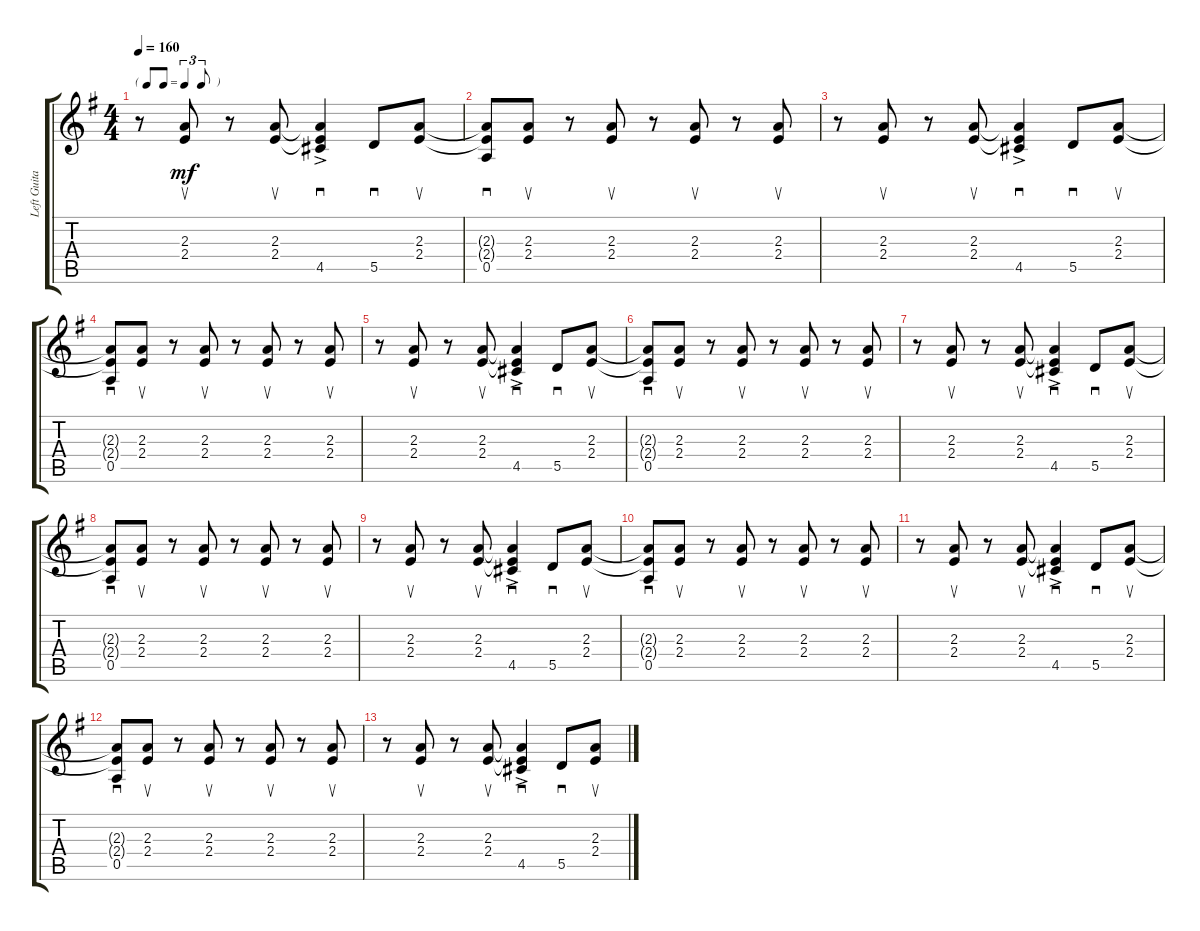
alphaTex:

\track ("Left Guitar" "Left Guita") {instrument distortionguitar}
\staff {score tabs}
\tuning (E4 B3 G3 D3 A2 E2) {hide}
\ts (4 4)
\tf triplet8th
\tempo 160
\clef g2
\ks g
r.8{dy mf} (2.3 2.4).8{su} r.8 (2.3 2.4).8{su} (2.3{t} 2.4{t} 4.5{ac}).4{sd} 5.5.8{sd} (2.3 2.4).8{su} |
(2.3{t} 2.4{t} 0.5).8{sd} (2.3 2.4).8{su} r.8 (2.3 2.4).8{su} r.8 (2.3 2.4).8{su} r.8 (2.3 2.4).8{su} |
r.8 (2.3 2.4).8{su} r.8 (2.3 2.4).8{su} (2.3{t} 2.4{t} 4.5{ac}).4{sd} 5.5.8{sd} (2.3 2.4).8{su} |
(2.3{t} 2.4{t} 0.5).8{sd} (2.3 2.4).8{su} r.8 (2.3 2.4).8{su} r.8 (2.3 2.4).8{su} r.8 (2.3 2.4).8{su} |
r.8 (2.3 2.4).8{su} r.8 (2.3 2.4).8{su} (2.3{t} 2.4{t} 4.5{ac}).4{sd} 5.5.8{sd} (2.3 2.4).8{su} |
(2.3{t} 2.4{t} 0.5).8{sd} (2.3 2.4).8{su} r.8 (2.3 2.4).8{su} r.8 (2.3 2.4).8{su} r.8 (2.3 2.4).8{su} |
r.8 (2.3 2.4).8{su} r.8 (2.3 2.4).8{su} (2.3{t} 2.4{t} 4.5{ac}).4{sd} 5.5.8{sd} (2.3 2.4).8{su} |
(2.3{t} 2.4{t} 0.5).8{sd} (2.3 2.4).8{su} r.8 (2.3 2.4).8{su} r.8 (2.3 2.4).8{su} r.8 (2.3 2.4).8{su} |
r.8 (2.3 2.4).8{su} r.8 (2.3 2.4).8{su} (2.3{t} 2.4{t} 4.5{ac}).4{sd} 5.5.8{sd} (2.3 2.4).8{su} |
(2.3{t} 2.4{t} 0.5).8{sd} (2.3 2.4).8{su} r.8 (2.3 2.4).8{su} r.8 (2.3 2.4).8{su} r.8 (2.3 2.4).8{su} |
r.8 (2.3 2.4).8{su} r.8 (2.3 2.4).8{su} (2.3{t} 2.4{t} 4.5{ac}).4{sd} 5.5.8{sd} (2.3 2.4).8{su} |
(2.3{t} 2.4{t} 0.5).8{sd} (2.3 2.4).8{su} r.8 (2.3 2.4).8{su} r.8 (2.3 2.4).8{su} r.8 (2.3 2.4).8{su} |
r.8 (2.3 2.4).8{su} r.8 (2.3 2.4).8{su} (2.3{t} 2.4{t} 4.5{ac}).4{sd} 5.5.8{sd} (2.3 2.4).8{su}
